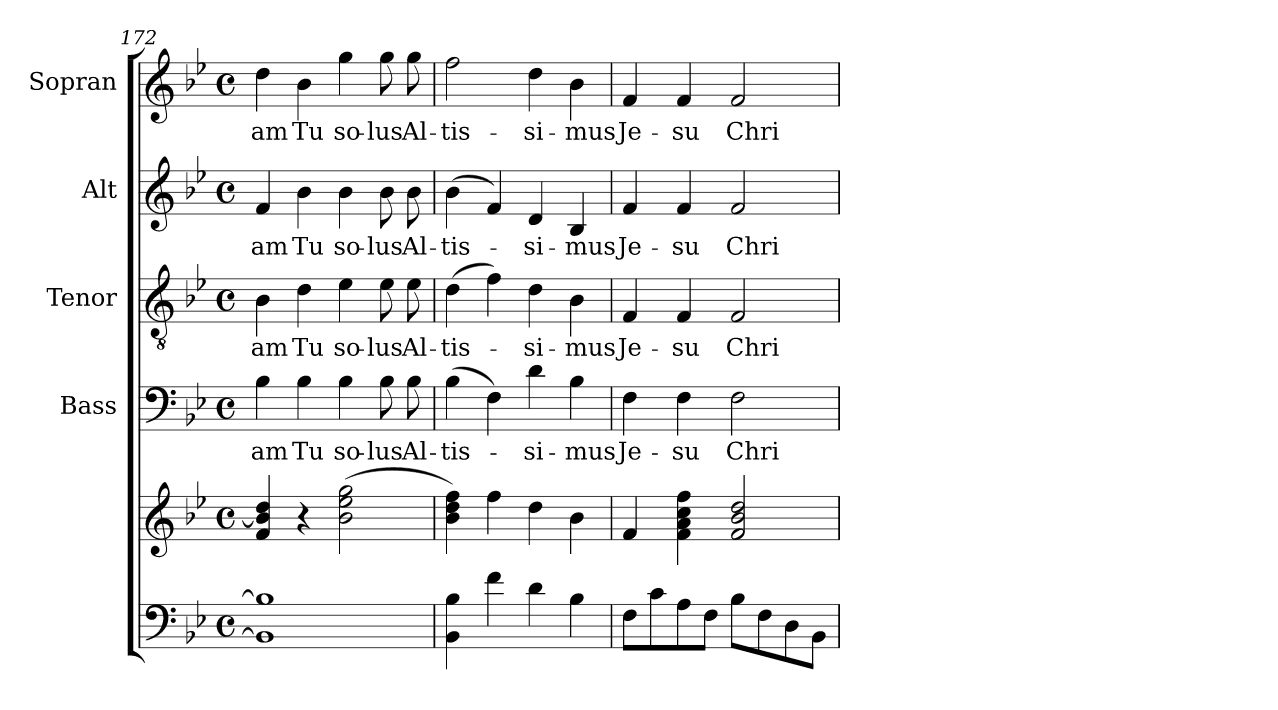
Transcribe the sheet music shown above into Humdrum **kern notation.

**kern	**kern	**kern	**text	**kern	**text	**kern	**text	**kern	**text
*part5	*part5	*part4	*part4	*part3	*part3	*part2	*part2	*part1	*part1
*staff6	*staff5	*staff4	*staff4	*staff3	*staff3	*staff2	*staff2	*staff1	*staff1
*	*	*I"Bass	*	*I"Tenor	*	*I"Alt	*	*I"Sopran	*
*	*	*I'B.	*	*I'T.	*	*I'A.	*	*I'S.	*
*clefF4	*clefG2	*clefF4	*	*clefGv2	*	*clefG2	*	*clefG2	*
*k[b-e-]	*k[b-e-]	*k[b-e-]	*	*k[b-e-]	*	*k[b-e-]	*	*k[b-e-]	*
*B-:	*B-:	*B-:	*	*B-:	*	*B-:	*	*B-:	*
*M4/4	*M4/4	*M4/4	*	*M4/4	*	*M4/4	*	*M4/4	*
*met(c)	*met(c)	*met(c)	*	*met(c)	*	*met(c)	*	*met(c)	*
=172	=172	=172	=172	=172	=172	=172	=172	=172	=172
!	!	!	!LO:LY:b	!	!LO:LY:b	!	!LO:LY:b	!	!LO:LY:b
1BB-] 1B-]	4f/ 4b-/] 4dd/	4B-\	-am	4B-\	-am	4f/	-am	4dd\	-am
!	!	!	!LO:LY:b	!	!LO:LY:b	!	!LO:LY:b	!	!LO:LY:b
.	4r	4B-\	Tu	4d\	Tu	4b-\	Tu	4b-\	Tu
!	!	!	!LO:LY:b	!	!LO:LY:b	!	!LO:LY:b	!	!LO:LY:b
.	(>2b-\ 2ee-\ 2gg\	4B-\	so-	4e-\	so-	4b-\	so-	4gg\	so-
!	!	!	!LO:LY:b	!	!LO:LY:b	!	!LO:LY:b	!	!LO:LY:b
.	.	8B-\	-lus	8e-\	-lus	8b-\	-lus	8gg\	-lus
!	!	!	!LO:LY:b	!	!LO:LY:b	!	!LO:LY:b	!	!LO:LY:b
.	.	8B-\	Al-	8e-\	Al-	8b-\	Al-	8gg\	Al-
=173	=173	=173	=173	=173	=173	=173	=173	=173	=173
!	!	!	!LO:LY:b	!	!LO:LY:b	!	!LO:LY:b	!	!LO:LY:b
4BB-\ 4B-\	4b-\ 4dd\ 4ff\)	(>4B-\	-tis-	(>4d\	-tis-	(>4b-\	-tis-	2ff\	-tis-
4f\	4ff\	4F\)	.	4f\)	.	4f/)	.	.	.
!	!	!	!LO:LY:b	!	!LO:LY:b	!	!LO:LY:b	!	!LO:LY:b
4d\	4dd\	4d\	-si-	4d\	-si-	4d/	-si-	4dd\	-si-
!	!	!	!LO:LY:b	!	!LO:LY:b	!	!LO:LY:b	!	!LO:LY:b
4B-\	4b-\	4B-\	-mus	4B-\	-mus	4B-/	-mus	4b-\	-mus
=174	=174	=174	=174	=174	=174	=174	=174	=174	=174
!	!	!	!LO:LY:b	!	!LO:LY:b	!	!LO:LY:b	!	!LO:LY:b
8F\L	4f/	4F\	Je-	4F/	Je-	4f/	Je-	4f/	Je-
8c\	.	.	.	.	.	.	.	.	.
!	!	!	!LO:LY:b	!	!LO:LY:b	!	!LO:LY:b	!	!LO:LY:b
8A\	4f\ 4a\ 4cc\ 4ff\	4F\	-su	4F/	-su	4f/	-su	4f/	-su
8F\J	.	.	.	.	.	.	.	.	.
!	!	!	!LO:LY:b	!	!LO:LY:b	!	!LO:LY:b	!	!LO:LY:b
8B-\L	2f/ 2b-/ 2dd/	2F\	Chri-	2F/	Chri-	2f/	Chri-	2f/	Chri-
8F\	.	.	.	.	.	.	.	.	.
8D\	.	.	.	.	.	.	.	.	.
8BB-\J	.	.	.	.	.	.	.	.	.
=	=	=	=	=	=	=	=	=	=
*-	*-	*-	*-	*-	*-	*-	*-	*-	*-
